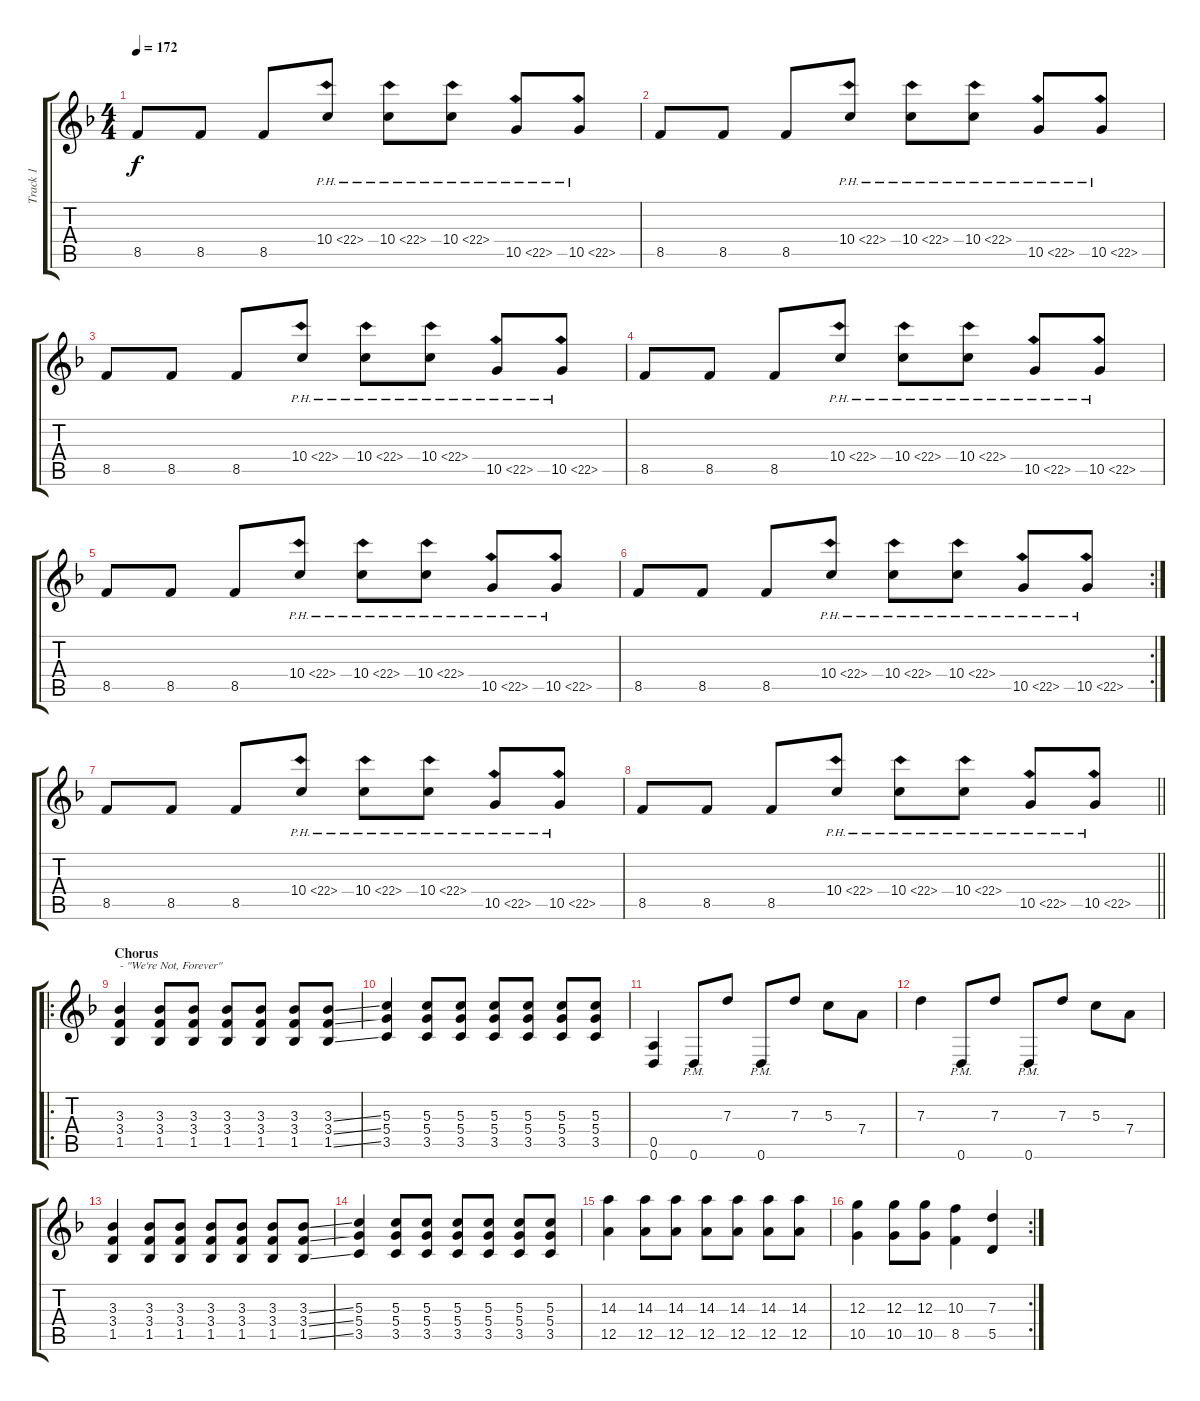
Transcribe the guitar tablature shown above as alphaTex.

\track ("Track 1" "Track 1") {instrument distortionguitar}
\staff {score tabs}
\tuning (E4 B3 G3 D3 A2 D2) {hide}
\ts (4 4)
\tempo 172
\clef g2
\ks f
8.5.8{dy f} 8.5.8 8.5.8 10.4{ph 12}.8 10.4{ph 12}.8 10.4{ph 12}.8 10.5{ph 12}.8 10.5{ph 12}.8 |
8.5.8 8.5.8 8.5.8 10.4{ph 12}.8 10.4{ph 12}.8 10.4{ph 12}.8 10.5{ph 12}.8 10.5{ph 12}.8 |
8.5.8 8.5.8 8.5.8 10.4{ph 12}.8 10.4{ph 12}.8 10.4{ph 12}.8 10.5{ph 12}.8 10.5{ph 12}.8 |
8.5.8 8.5.8 8.5.8 10.4{ph 12}.8 10.4{ph 12}.8 10.4{ph 12}.8 10.5{ph 12}.8 10.5{ph 12}.8 |
8.5.8 8.5.8 8.5.8 10.4{ph 12}.8 10.4{ph 12}.8 10.4{ph 12}.8 10.5{ph 12}.8 10.5{ph 12}.8 |
\rc 2
8.5.8 8.5.8 8.5.8 10.4{ph 12}.8 10.4{ph 12}.8 10.4{ph 12}.8 10.5{ph 12}.8 10.5{ph 12}.8 |
8.5.8 8.5.8 8.5.8 10.4{ph 12}.8 10.4{ph 12}.8 10.4{ph 12}.8 10.5{ph 12}.8 10.5{ph 12}.8 |
\barLineRight lightlight
8.5.8 8.5.8 8.5.8 10.4{ph 12}.8 10.4{ph 12}.8 10.4{ph 12}.8 10.5{ph 12}.8 10.5{ph 12}.8 |
\ro
\section ("" "Chorus")
(3.3 3.4 1.5).4{txt "- \"We're Not, Forever\""} (3.3 3.4 1.5).8 (3.3 3.4 1.5).8 (3.3 3.4 1.5).8 (3.3 3.4 1.5).8 (3.3 3.4 1.5).8 (3.3{ss} 3.4{ss} 1.5{ss}).8 |
(5.3 5.4 3.5).4 (5.3 5.4 3.5).8 (5.3 5.4 3.5).8 (5.3 5.4 3.5).8 (5.3 5.4 3.5).8 (5.3 5.4 3.5).8 (5.3 5.4 3.5).8 |
(0.5 0.6).4 0.6{pm}.8 7.3.8 0.6{pm}.8 7.3.8 5.3.8 7.4.8 |
7.3.4 0.6{pm}.8 7.3.8 0.6{pm}.8 7.3.8 5.3.8 7.4.8 |
(3.3 3.4 1.5).4 (3.3 3.4 1.5).8 (3.3 3.4 1.5).8 (3.3 3.4 1.5).8 (3.3 3.4 1.5).8 (3.3 3.4 1.5).8 (3.3{ss} 3.4{ss} 1.5{ss}).8 |
(5.3 5.4 3.5).4 (5.3 5.4 3.5).8 (5.3 5.4 3.5).8 (5.3 5.4 3.5).8 (5.3 5.4 3.5).8 (5.3 5.4 3.5).8 (5.3 5.4 3.5).8 |
(14.3 12.5).4 (14.3 12.5).8 (14.3 12.5).8 (14.3 12.5).8 (14.3 12.5).8 (14.3 12.5).8 (14.3 12.5).8 |
\rc 2
(12.3 10.5).4 (12.3 10.5).8 (12.3 10.5).8 (10.3 8.5).4 (7.3 5.5).4
